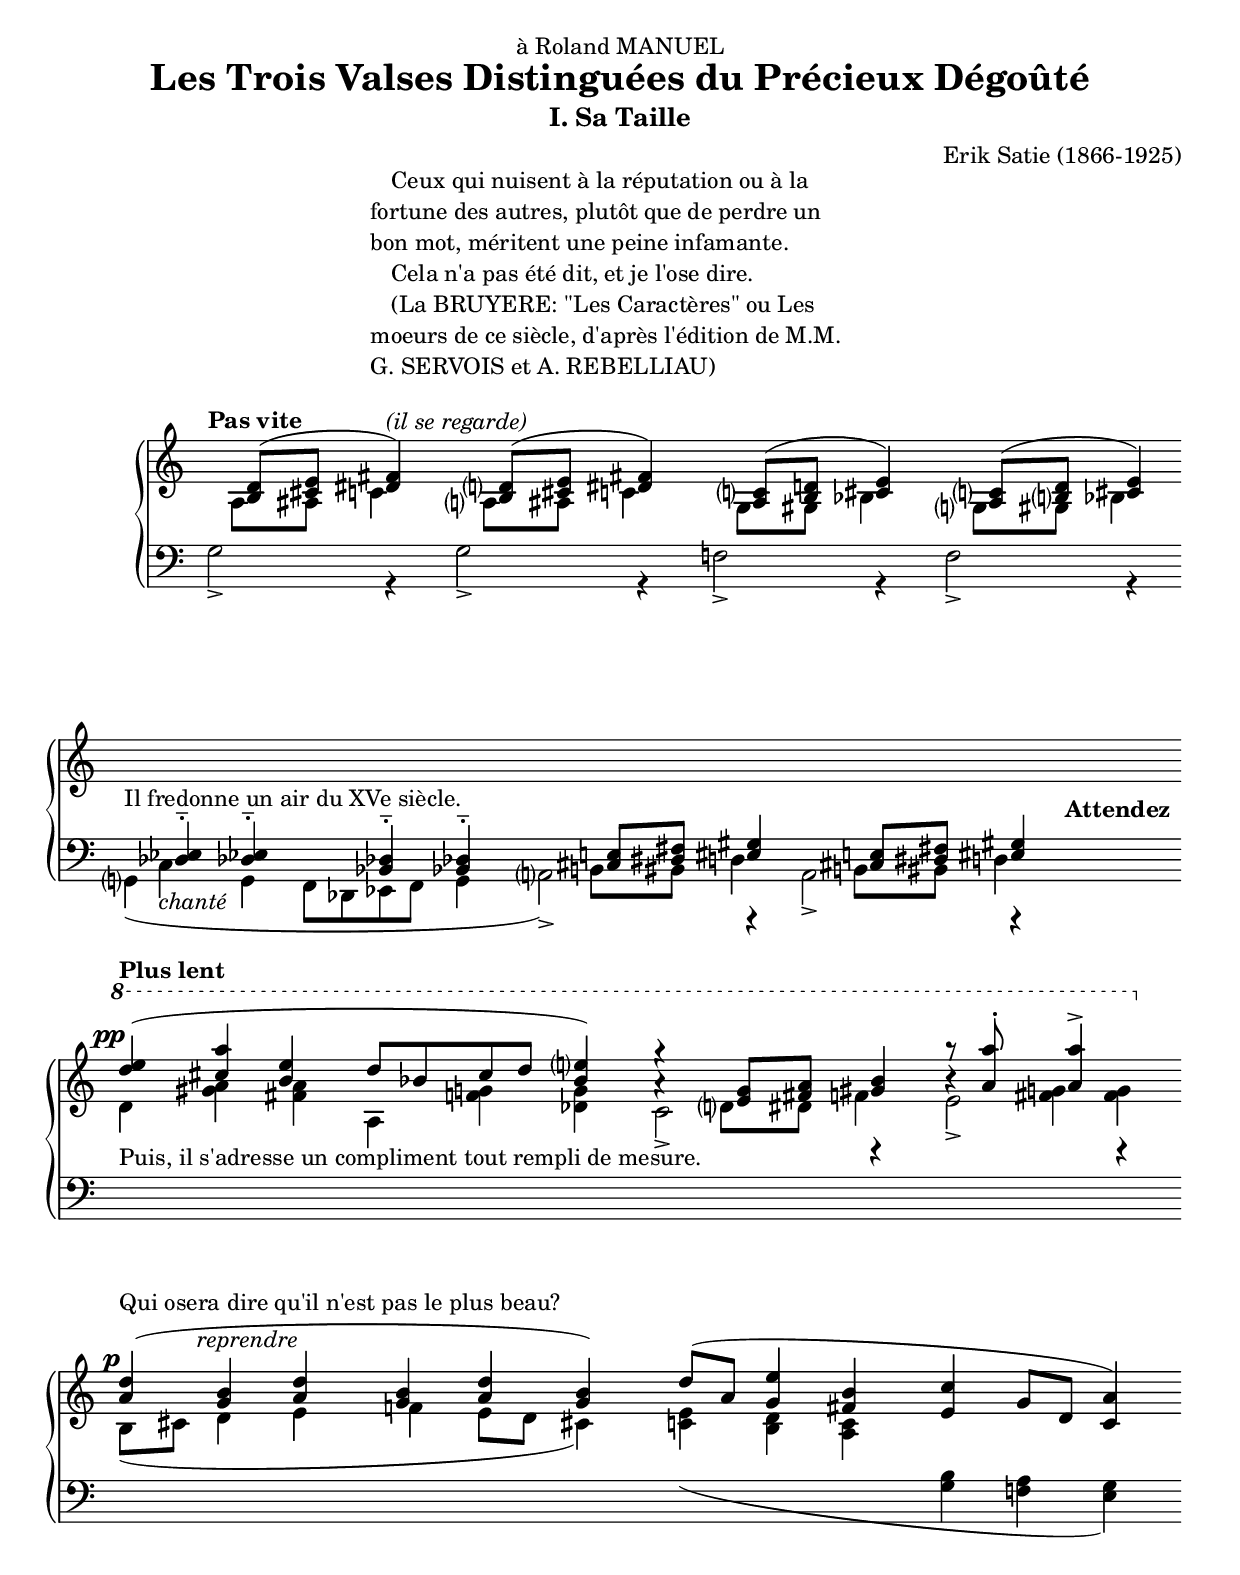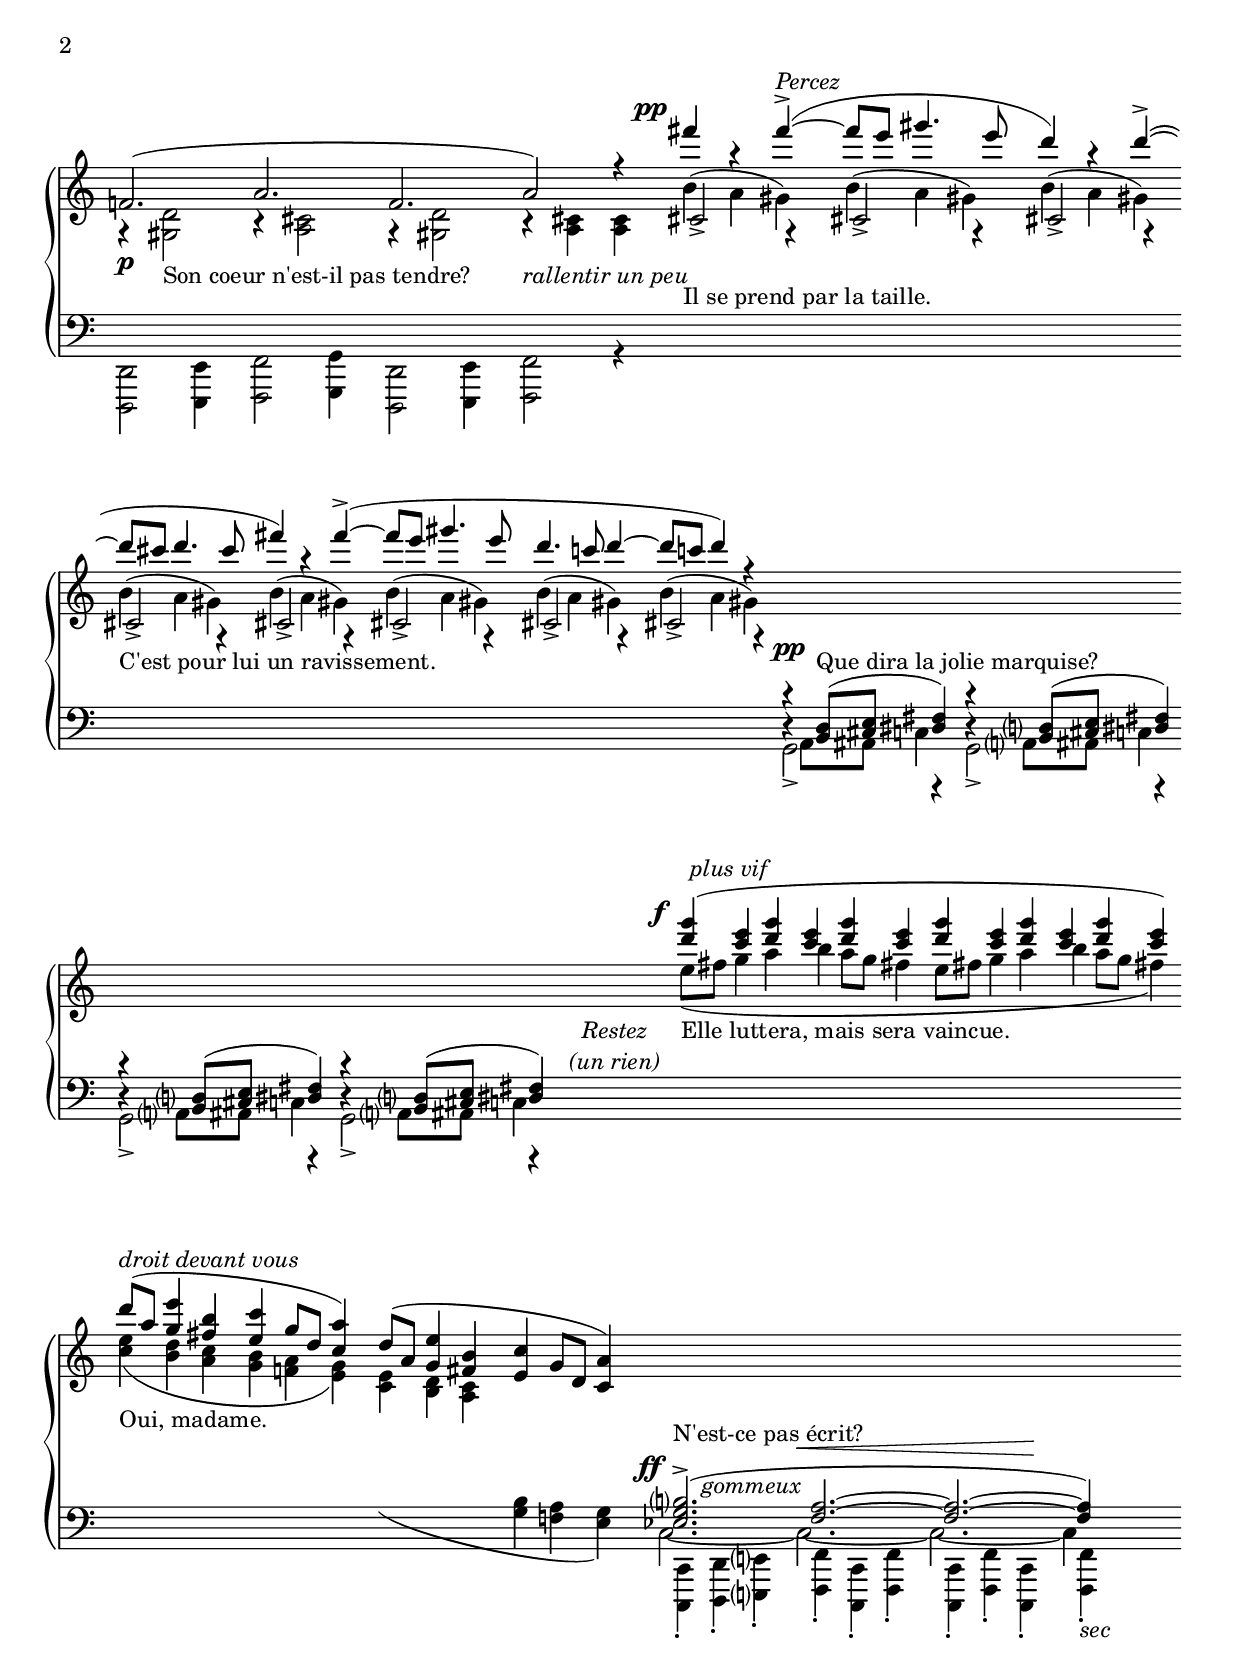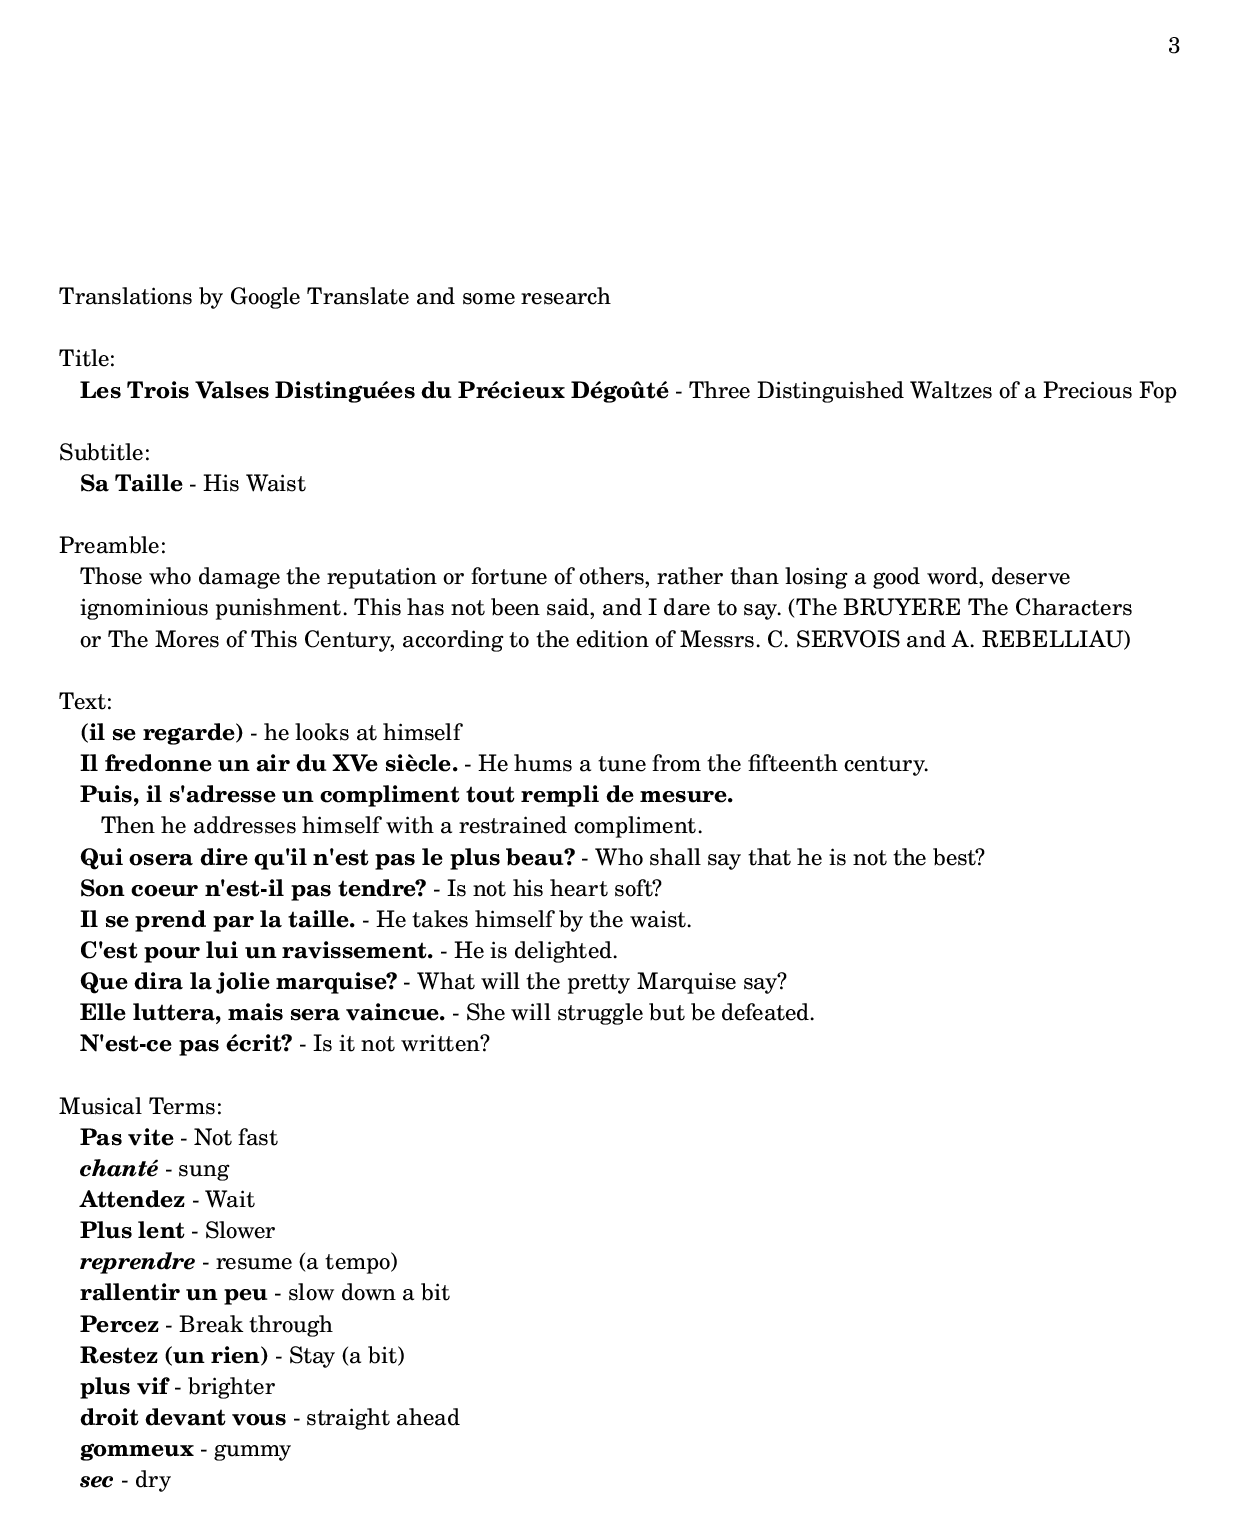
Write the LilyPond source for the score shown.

\version "2.19.21"
\language "english"

\header {
  title        = "Les Trois Valses Distinguées du Précieux Dégoûté"
  subtitle     = "I. Sa Taille"
  composer     = "Erik Satie (1866-1925)"
  dedication   = "à Roland MANUEL"
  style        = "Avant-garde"
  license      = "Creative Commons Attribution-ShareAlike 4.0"
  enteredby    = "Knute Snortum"
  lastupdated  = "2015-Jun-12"
  date         = "1914"
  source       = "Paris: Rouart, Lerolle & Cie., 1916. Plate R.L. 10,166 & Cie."

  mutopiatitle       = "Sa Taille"
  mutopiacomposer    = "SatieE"
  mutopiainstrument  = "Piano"
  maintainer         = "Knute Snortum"
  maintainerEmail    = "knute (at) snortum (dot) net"
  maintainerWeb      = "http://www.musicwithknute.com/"
}

% ------------------------------
% --- Changes from the score ---
% ------------------------------

% Bar 12: third beat, s/b gs (sharp is on the a space)
% Bars 46, 47: <f a> s/b dotted half notes

% ----------------
% --- Preamble ---
% ----------------

\markup {
  \column {
    \line { \hspace #32 Ceux qui nuisent à la réputation ou à la }
    \line { \hspace #30 fortune des autres, plutôt que de perdre un }
    \line { \hspace #30 bon mot, méritent une peine infamante. }
    \line { \hspace #32 Cela n'a pas été dit, et je l'ose dire. } 
    \line { \hspace #32 "(La BRUYERE: \"Les Caractères\" ou Les" }
    \line { \hspace #30 moeurs de ce siècle, d'après l'édition de M.M.}
    \line { \hspace #30 G. SERVOIS et A. REBELLIAU) }
    \line { \null }
  }
}

% -------------------
% --- Definitions ---
% -------------------

staffUp = \change Staff = "upper"
staffDown = \change Staff = "lower"

forceHShift = \once \override NoteColumn.force-hshift = -1.7
forceHShiftTwo = \once \override NoteColumn.force-hshift = -1
forceHShiftThree = \override NoteColumn.force-hshift = 0.25

octaveUp = {
  \ottava #1
  \set Staff.ottavation = #"8"
}
octaveBack = \ottava #0

tweakPp = \once \override DynamicText.extra-offset = #'(-1.5 . -2.5) 
tweakP = \once \override DynamicText.extra-offset = #'(-1.25 . -1.75) 
tweakReprendre = \once \override TextScript.extra-offset = #'(-2 . -3) 
tweakRest = \once \override Rest.extra-offset = #'(1 . 0) 
tweakChante = \once \override TextScript.extra-offset = #'(0 . 4) 
tweakPpTwo = \once \override DynamicText.extra-offset = #'(-3.75 . -3.75) 
tweakF = \once \override DynamicText.extra-offset = #'(3 . -5) 
tweakVif = \once \override TextScript.extra-offset = #'(6 . 1) 
tweakOsera = \once \override TextScript.extra-offset = #'(0 . -1.5) 
tweakAttendez = \once \override TextScript.extra-offset = #'(-1 . -1) 
tweakGommeux = \once \override TextScript.extra-offset = #'(-1 . -3)
tweakFf = \once \override DynamicText.extra-offset = #'(-3 . -6) 
tweakHairpin = \once \override Hairpin.extra-offset = #'(0 . -4) 

shapeOne = { \shape #'((0 . 1.5) (0 . 1.5) (0 . 1.5) (0 . 1.5)) Slur }
shapeTwo = { \shape #'((0 . 0.5) (0 . 0.75) (0 . 0.75) (0 . 0.5)) Tie }

% --- Text
regarde = "(il se regarde)" 
fredonne = \markup { \upright "Il fredonne un air du XVe siècle." }
puis = \markup { \upright "Puis, il s'adresse un compliment tout rempli de mesure." }
osera = \markup { \upright "Qui osera dire qu'il n'est pas le plus beau?" }
coeur = \markup { \upright "Son coeur n'est-il pas tendre?" }
prend = \markup { \upright "Il se prend par la taille." }
raviss = \markup { \upright "C'est pour lui un ravissement." }
jolie = \markup { \upright "Que dira la jolie marquise?" }
elle = \markup { \upright "Elle luttera, mais sera vaincue." }
oui = \markup { \upright "Oui, madame." }
ecrit = \markup { \upright "N'est-ce pas écrit?" }

% --- Musical terms
pasVite = "Pas vite"
chante = \markup { \italic chanté }
attendez = \markup { \upright \bold "Attendez" }
plusLent = "Plus lent"
reprendre = \markup { \italic "reprendre" }
rallUnPeu = "rallentir un peu"
percez = "Percez"
restez = \markup { \center-column { Restez "(un rien)" } }
plusVif = "plus vif"
droit = "droit devant vous"
gommeux = "gommeux"
sec = \markup { \italic "sec" }

% -------------
% --- Music ---
% -------------

highVoice = \relative {
  \tempo \pasVite
  s4 <b d>8 ( <cs e> <ds fs>4 ) |
  s4 <b d?>8 ( <cs e> <ds fs>4 ) |
  s4 <a c?>8 ( <b d!> <cs e>4 ) |
  s4 <a c?>8 ( <b? d> <cs e>4 ) |
  s2. * 5 |
  
  \barNumberCheck 10
  \tempo \plusLent
  \octaveUp
  \tweakPp <d'' e>4 ^\pp ( <cs a'> <b e> |
  d8 bf c d <bf e?>4 ) |
  << 
    { 
      g'4\rest <e, g>8 <fs a> <gs b>4 | 
      a'8\rest <a, a'>-. q4-> s | 
    } 
    \\ 
    { 
      a4\rest \forceHShift d,?8 ds \forceHShift f!4 |
      b4\rest \forceHShift <fs g!> <fs g> |
    } 
  >>
  \octaveBack
  \tweakP \shapeOne <a, d>4 ^\p ( <g b> <a d> |
  <g b> <a d> <g b> ) |
  d'8 ( a <g e'>4 <fs b> |
  <e c'>4 g8 d <c a'>4 ) |
  
  \barNumberCheck 18
  f!2. (
  a2. |
  f2. |
  a2 ) r4 |
  fs''4 r fs-> ~ ( |
  fs8 e gs4. e8 |
  d4 ) r d-> ~ ( |
  d8 cs d4. cs8 |
  fs4 ) r fs-> ~ ( |
  fs8 e gs4. e8 |
  d4. c!8 d4 ~ |
  d8 c! d4 ) r |
  
  \barNumberCheck 30
  s2. * 6 |
  <d g>4 ( <c e> <d g> |
  <c e>4 <d g> <c e> |
  <d g>4 <c e> <d g> |
  <c e>4 <d g> <c e> ) |
  
  \barNumberCheck 40
  d8 ( a <g e'>4 <fs b> |
  <e c'>4 g8 d <c a'>4 ) |
  d8 ( a <g e'>4 <fs b> |
  <e c'>4 g8 d <c a'>4 ) |
}

upperMiddle = \relative {
  s4 \forceHShift a8 as \forceHShift c4 |
  s4 \forceHShift a?8 as \forceHShift c4 |
  s4 \forceHShift g8 gs \forceHShift bf4 |
  s4 \forceHShift g?8 gs \forceHShift bf4 |
  s2. * 5 |
  
  \barNumberCheck 10
  \octaveUp
  d'4 <gs a> <fs a> |
  a,4 <f'! g!> <df g> |
  c2-> r4 |
  e2-> r4 |
  b,8 ( cs d4 e |
  f!4 e8 d cs4 ) |
  s2. * 2 |
  
  \barNumberCheck 18
  r4 <gs d'>2 |
  r4 <a cs>2 |
  r4 <gs d'>2 |
  r4 <a cs> q |
  \repeat unfold 8 { b'4 ^( a gs ) | }
  
  \barNumberCheck 30
  s2. * 6 |
  e'8 ( fs g4 a |
  b4 a8 g fs4 |
  e8 fs g4 a |
  b4 a8 g fs4 ) |
  
  \barNumberCheck 40
  <c e>4 ( <b d> <a c> |
  <g b>4 <f! a> <e g> ) |
  <c e>4 ( <b d> <a c> |
  \staffDown
  <g b>4 <f! a> <e g> ) |
  \staffUp
  s2. * 4 |
}

lowerMiddle = \relative {
  s2. * 4 |
  s4 <df ef>-.-- <df! ef!>-.-- |
  s4 <bf df>-.-- <bf! df!>-.-- |
  s4 << { <cs e!>8 <ds fs> <es gs>4 } 
        \\ 
        { \forceHShift b!8 bs \forceHShift d!4 } >> |
  s4 << { <cs e!>8 <ds fs> <es gs>4 } 
        \\ 
        { \forceHShift b!8 bs \forceHShift d!4 } >> |
  s2. |
  
  \barNumberCheck 10
  s2. * 8 |
  
  \barNumberCheck 18
  s2. * 4 |
  \staffUp 
  \repeat unfold 8 { cs'2_> \tweakRest g4\rest | }
  \staffDown
  
  \barNumberCheck 30
   <<
    {
      c4\rest <b, d>8 ( <cs e> <ds fs>4 ) |
    }
    \\
    {
      d4\rest \forceHShift a8 as \forceHShift c4 |
    }
  >>
  \repeat unfold 3 {
    <<
      {
        c'4\rest <b, d?>8 ( <cs e> <ds fs>4 ) |
      }
      \\
      {
        d4\rest \forceHShift a?8 as \forceHShift c4 |
      }
    >>
  }
  s2. * 6 |
  
  \barNumberCheck 40
  s2. * 4 |
  <<
    {
      <ef g b?>2.-> ( |
      <f a>2. ~ |
      q2. ~ |
      q4 ) s2 |
    }
    \\
    {
      \forceHShiftTwo \shapeTwo c2. ~ |
      \forceHShiftTwo \shapeTwo c2. ~ |
      \forceHShiftTwo \shapeTwo c2. ~ |
      \forceHShiftTwo c4 s2 |
    }
  >>
}

lowVoice = \relative {
  g2-> r4 |
  g2-> r4 |
  f!2-> r4 |
  f2-> r4 |
  g,?4 ( \forceHShift \tweakChante c _\chante g |
  f8 df ef f g4 |
  a?2-> ) r4 |
  a2-> r4 |
  s2. |
  
  \barNumberCheck 10
  s2. * 6 |
  \staffUp
  <c'! e>4 ( <b d> <a c> |
  \staffDown
  <g b>4 <f! a> <e g> ) |
  
  \barNumberCheck 18
  <d,, d'>2 <e e'>4 |
  <f f'>2 <g g'>4 |
  <d d'>2 <e e'>4 |
  <f f'>2 r4 |
  s2. * 8 |
  
  \barNumberCheck 30
  \repeat unfold 4 { g'2-> r4 | }
  s2. * 6 |
  
  \barNumberCheck 40
  s2. * 4 |
  \forceHShiftThree
  <c,, c'>4-. <d d'>-. <e? e'?>-. |
  <f f'>4-. <c c'>-. <f f'>-. |
  <c c'>4-. <f f'>-. <c c'>-. |
  <f f'>-. _\sec s2 |
}

% --- Dynamics, text, and musical terms

dynamicsHigh = {
  s2 s4 -\regarde
  s2. * 8 |
  
  \barNumberCheck 10
  s2. * 4 |
  \tweakOsera s4 -\osera \tweakReprendre s -\reprendre s |
  s2. * 3 |
  
  \barNumberCheck 18
  s2. * 4 |
  \tweakPpTwo s2 \pp s4 -\percez |
  s2. * 7 |
  
  \barNumberCheck 30
  s2. * 5 |
  \tweakF \tweakVif s2. \f -\plusVif |
  s2. * 4 |
  
  \barNumberCheck 40
  s2. -\droit
}

dynamics = {
  s2. * 4 |
  s2. -\fredonne |
  s2. * 3 |
  \tweakAttendez s2. -\attendez
  \break
  
  \barNumberCheck 10
  s2. -\puis 
  s2. * 3 |
  \break
  s2. * 4 |
  \break
  
  \barNumberCheck 18
  s4 \p s -\coeur s |
  s2. * 2 |
  s2. -\rallUnPeu |
  s2. -\prend |
  s2. * 2 |
  s2. -\raviss |
  s2. * 4 |
  
  \barNumberCheck 30
  s4 \pp s -\jolie s |
  s2. * 3 |
  s2. -\restez |
  s2. |
  s2. -\elle |
  s2. * 3 |
  
  \barNumberCheck 40
  s2. -\oui |
  s2. * 3 |
  \tweakFf s4 \ff -\ecrit \tweakGommeux s2 -\gommeux
  \tweakHairpin s4 \< s2 |
  s2 s4 \!
}

% -----------------------
% --- Layout and MIDI ---
% -----------------------

global = {
  \key c \major
  \time 3/4
}

upper = {
  \global
  \clef treble
  <<
    \new Voice { \voiceOne \highVoice }
    \new Voice { \voiceTwo \upperMiddle }
  >>
  \pageBreak
}

lower = {
  \global
  \clef bass
  <<
    \new Voice { \voiceThree \lowerMiddle }
    \new Voice { \voiceFour \lowVoice }
  >>
  \pageBreak
}

\paper {
  top-margin = 8\mm                              %-minimum top-margin: 8mm
  top-markup-spacing.basic-distance = #5         %-dist. from bottom of top margin to the first markup/title
  markup-system-spacing.basic-distance = #6      %-dist. from header/title to first system
  top-system-spacing.basic-distance = #12        %-dist. from top margin to system in pages with no titles
  last-bottom-spacing.basic-distance = #11       %-pads music from copyright block
  
  % --- Set these to false after all editing is finished
  ragged-bottom = ##f
  ragged-last-bottom = ##f
  ragged-right = ##f
}

\score {
  \new PianoStaff <<
    \new Dynamics { \global \dynamicsHigh }
    \new Staff = "upper" \upper
    \new Dynamics { \global \dynamics }
    \new Staff = "lower" \lower
  >>
  \layout { 
    \context {
      \Score
      \hide BarLine
      \hide SpanBar
      \remove "Bar_number_engraver"
    }
    \context {
      \Staff
      \remove "Time_signature_engraver"
    }
  } 
}

\include "articulate.ly"

\score {
  \articulate <<
    \new PianoStaff <<
      \new Staff ="upper" \upper
      \new Staff = "lower" \lower
    >>
  >>
  \midi { 
    \tempo 4 = 144
  }
}

% --------------------
% --- Translations ---
% --------------------

\markup {
  \column {
    \line { Translations by \with-url #"http://translate.google.com" { "Google Translate" } and some research }
    \line { \null }
    \line { Title: }
    \line { \hspace #2 \bold { Les Trois Valses Distinguées du Précieux Dégoûté } - Three Distinguished Waltzes of a Precious Fop }
    \line { \null }
    \line { Subtitle: }
    \line { \hspace #2 \bold { Sa Taille } - His Waist }
    \line { \null }
    \line { Preamble: }
    \line { \hspace #2 Those who damage the reputation or fortune of others, rather than losing a good word, deserve  }
    \line { \hspace #2 ignominious punishment. This has not been said, and I dare to say. (The BRUYERE "The Characters" }
    \line { \hspace #2 or The Mores of This Century, according to the edition of Messrs. C. SERVOIS and A. REBELLIAU) }
    \line { \null }
    \line { Text: }
    \line { \hspace #2 \bold \regarde - he looks at himself }
    \line { \hspace #2 \bold \fredonne - He hums a tune from the fifteenth century. }
    \line { \hspace #2 \bold \puis }
    \line { \hspace #4 Then he addresses himself with a restrained compliment. }
    \line { \hspace #2 \bold \osera - Who shall say that he is not the best? }
    \line { \hspace #2 \bold \coeur - Is not his heart soft? }
    \line { \hspace #2 \bold \prend - He takes himself by the waist. }
    \line { \hspace #2 \bold \raviss - He is delighted. }
    \line { \hspace #2 \bold \jolie - What will the pretty Marquise say? }
    \line { \hspace #2 \bold \elle - She will struggle but be defeated. }
    \line { \hspace #2 \bold \ecrit - Is it not written? }
    \line { \null }
    \line { Musical Terms: }
    \line { \hspace #2 \bold \pasVite - Not fast }
    \line { \hspace #2 \bold \chante - sung }
    \line { \hspace #2 \bold \attendez - Wait }
    \line { \hspace #2 \bold \plusLent - Slower }
    \line { \hspace #2 \bold \reprendre - resume (a tempo) }
    \line { \hspace #2 \bold \rallUnPeu - slow down a bit }
    \line { \hspace #2 \bold \percez - Break through }
    \line { \hspace #2 \bold { Restez (un rien) } - Stay (a bit) }
    \line { \hspace #2 \bold \plusVif - brighter }
    \line { \hspace #2 \bold \droit - straight ahead }
    \line { \hspace #2 \bold \gommeux - gummy }
    \line { \hspace #2 \bold \sec - dry }
  }
}